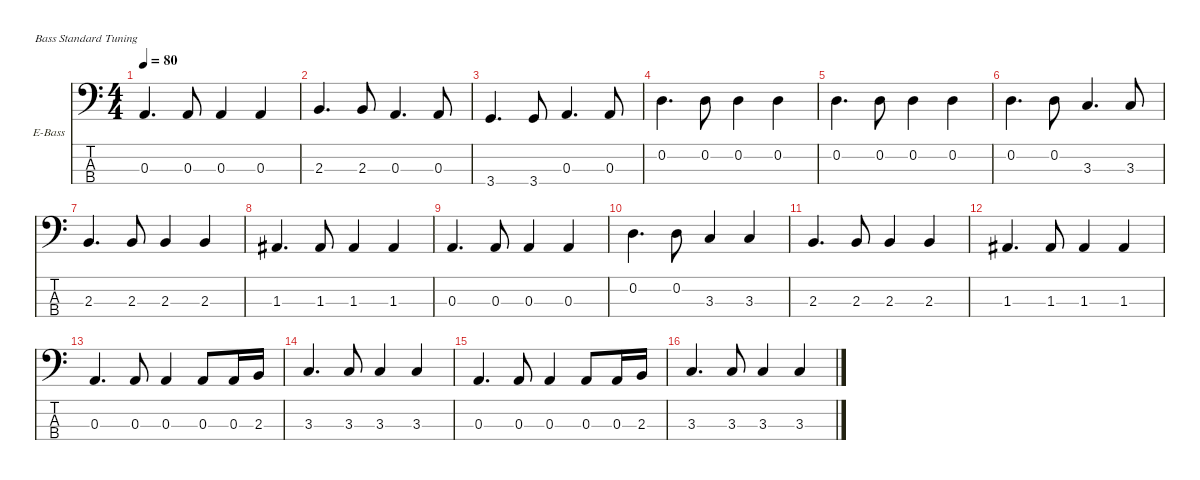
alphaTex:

\hideDynamics
\bracketExtendMode nobrackets
\firstSystemTrackNameOrientation horizontal
\otherSystemsTrackNameOrientation horizontal
\track ("Bass Guitar" "E-Bass") {instrument electricbassfinger}
\staff {score tabs}
\tuning (G2 D2 A1 E1)
\ts (4 4)
\tempo 80
\clef f4
\ks c
0.3.4{d dy f} 0.3.8 0.3.4 0.3.4 |
2.3.4{d} 2.3.8 0.3.4{d} 0.3.8 |
3.4.4{d} 3.4.8 0.3.4{d} 0.3.8 |
0.2.4{d} 0.2.8 0.2.4 0.2.4 |
0.2.4{d} 0.2.8 0.2.4 0.2.4 |
0.2.4{d} 0.2.8 3.3.4{d} 3.3.8 |
2.3.4{d} 2.3.8 2.3.4 2.3.4 |
1.3{acc #}.4{d} 1.3{acc #}.8 1.3{acc #}.4 1.3{acc #}.4 |
0.3.4{d} 0.3.8 0.3.4 0.3.4 |
0.2.4{d} 0.2.8 3.3.4 3.3.4 |
2.3.4{d} 2.3.8 2.3.4 2.3.4 |
1.3{acc #}.4{d} 1.3{acc #}.8 1.3{acc #}.4 1.3{acc #}.4 |
0.3.4{d} 0.3.8 0.3.4 0.3.8 0.3.16 2.3.16 |
3.3.4{d} 3.3.8 3.3.4 3.3.4 |
0.3.4{d} 0.3.8 0.3.4 0.3.8 0.3.16 2.3.16 |
3.3.4{d} 3.3.8 3.3.4 3.3.4
